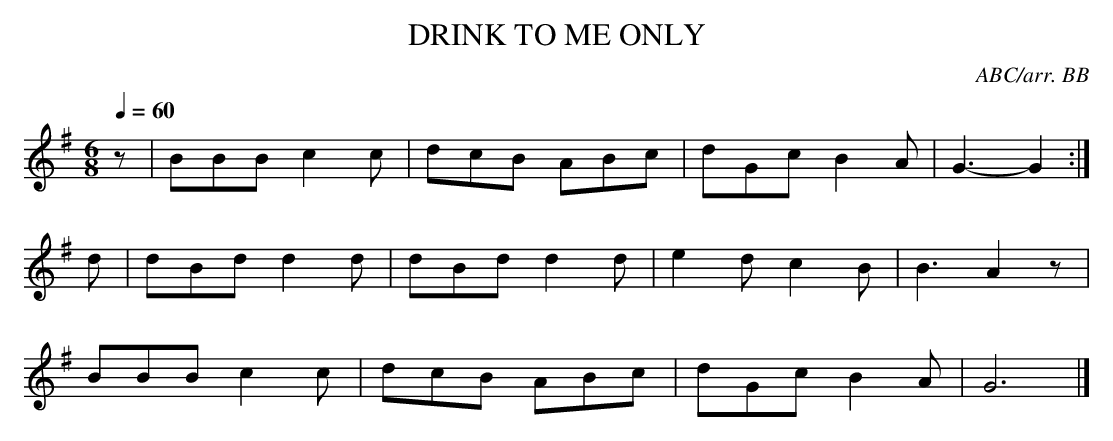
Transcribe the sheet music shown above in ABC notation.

X:1
T:DRINK TO ME ONLY
C:ABC/arr. BB
Ben Jonson, dated to 1616. Source of the melody reproduced here
is disputed. One of the best-loved songs in the English language.
Note that it's one of the first songs ever performed in public
by Johnny Cash. [< Wikipedia] That fact alone merits inclusion in
this collection!
L:1/8
M:6/8
Q:1/4=60
K:G
z|BBB c2c|dcB ABc|dGc B2A|G3-G2 :|
d|dBd d2d|dBd d2d|e2d c2B|B3 A2z |
BBB c2c|dcB ABc|dGc B2A|G6|]
